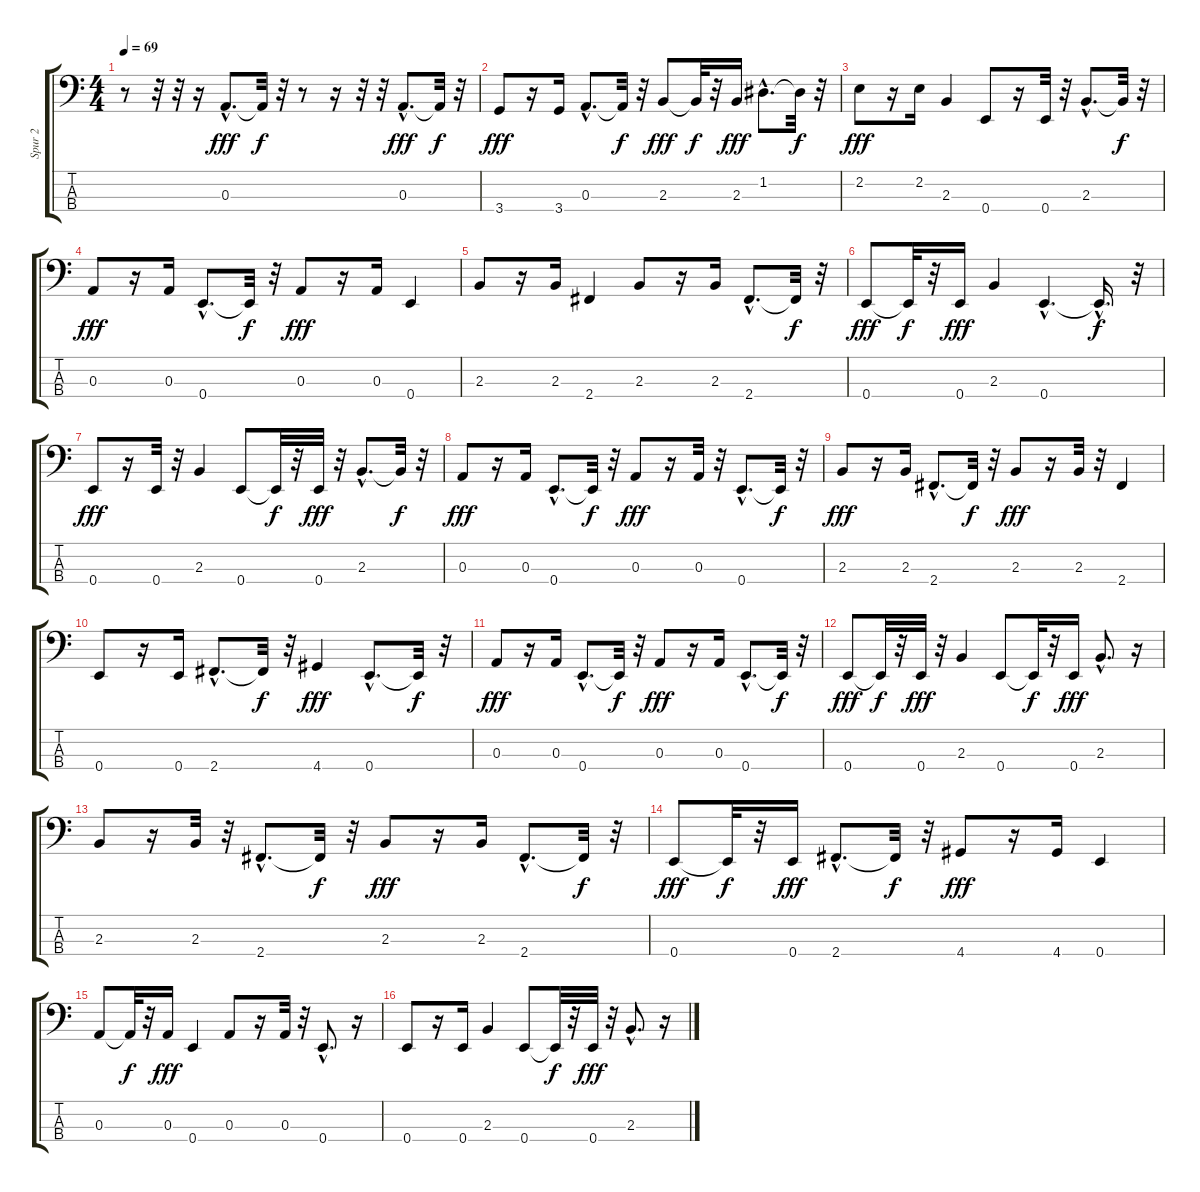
\track ("Spur 2" "Spur 2") {instrument electricbassfinger}
\staff {score tabs}
\tuning (G2 D2 A1 E1) {hide}
\ts (4 4)
\tempo 69
\clef f4
\ks c
r.8{dy f} r.32 r.32 r.16 0.3{hac}.8{d dy fff} 0.3{t}.32{dy f} r.32 r.8 r.16 r.32 r.32 0.3{hac}.8{d dy fff} 0.3{t}.32{dy f} r.32 |
3.4.8{dy fff} r.16 3.4.16 0.3{hac}.8{d} 0.3{t}.32{dy f} r.32 2.3.8{dy fff} 2.3{t}.32{dy f} r.32 2.3.16{dy fff} 1.2{hac}.8{d} 1.2{t}.32{dy f} r.32 |
2.2.8{dy fff} r.16 2.2.16 2.3.4 0.4.8 r.16 0.4.32 r.32 2.3{hac}.8{d} 2.3{t}.32{dy f} r.32 |
0.3.8{dy fff} r.16 0.3.16 0.4{hac}.8{d} 0.4{t}.32{dy f} r.32 0.3.8{dy fff} r.16 0.3.16 0.4.4 |
2.3.8 r.16 2.3.16 2.4.4 2.3.8 r.16 2.3.16 2.4{hac}.8{d} 2.4{t}.32{dy f} r.32 |
0.4.8{dy fff} 0.4{t}.32{dy f} r.32 0.4.16{dy fff} 2.3.4 0.4{hac}.4{d} 0.4{hac t}.16{d dy f} r.32 |
0.4.8{dy fff} r.16 0.4.32 r.32 2.3.4 0.4.8 0.4{t}.32{dy f} r.32 0.4.32{dy fff} r.32 2.3{hac}.8{d} 2.3{t}.32{dy f} r.32 |
0.3.8{dy fff} r.16 0.3.16 0.4{hac}.8{d} 0.4{t}.32{dy f} r.32 0.3.8{dy fff} r.16 0.3.32 r.32 0.4{hac}.8{d} 0.4{t}.32{dy f} r.32 |
2.3.8{dy fff} r.16 2.3.16 2.4{hac}.8{d} 2.4{t}.32{dy f} r.32 2.3.8{dy fff} r.16 2.3.32 r.32 2.4.4 |
0.4.8 r.16 0.4.16 2.4{hac}.8{d} 2.4{t}.32{dy f} r.32 4.4.4{dy fff} 0.4{hac}.8{d} 0.4{t}.32{dy f} r.32 |
0.3.8{dy fff} r.16 0.3.16 0.4{hac}.8{d} 0.4{t}.32{dy f} r.32 0.3.8{dy fff} r.16 0.3.16 0.4{hac}.8{d} 0.4{t}.32{dy f} r.32 |
0.4.8{dy fff} 0.4{t}.32{dy f} r.32 0.4.32{dy fff} r.32 2.3.4 0.4.8 0.4{t}.32{dy f} r.32 0.4.16{dy fff} 2.3{hac}.8{d} r.16 |
2.3.8 r.16 2.3.32 r.32 2.4{hac}.8{d} 2.4{t}.32{dy f} r.32 2.3.8{dy fff} r.16 2.3.16 2.4{hac}.8{d} 2.4{t}.32{dy f} r.32 |
0.4.8{dy fff} 0.4{t}.32{dy f} r.32 0.4.16{dy fff} 2.4{hac}.8{d} 2.4{t}.32{dy f} r.32 4.4.8{dy fff} r.16 4.4.16 0.4.4 |
0.3.8 0.3{t}.32{dy f} r.32 0.3.16{dy fff} 0.4.4 0.3.8 r.16 0.3.32 r.32 0.4{hac}.8{d} r.16 |
0.4.8 r.16 0.4.16 2.3.4 0.4.8 0.4{t}.32{dy f} r.32 0.4.32{dy fff} r.32 2.3{hac}.8{d} r.16
